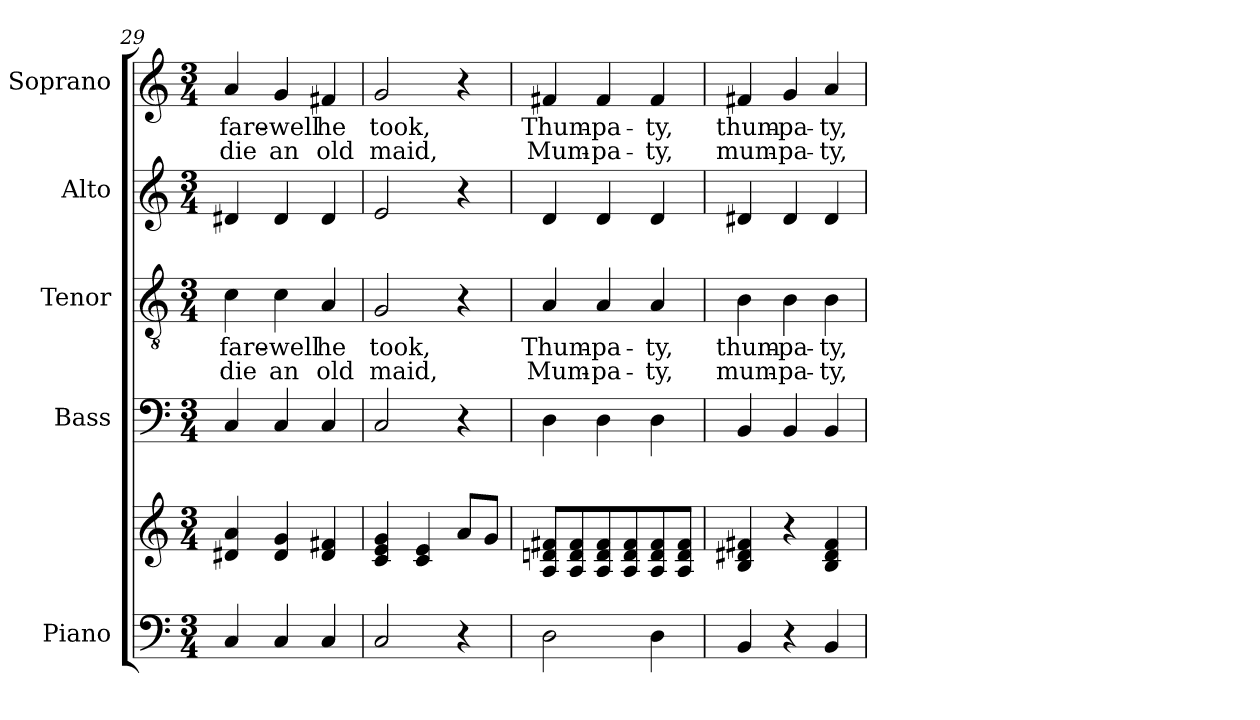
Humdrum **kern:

**kern	**kern	**kern	**kern	**text	**text	**kern	**kern	**text	**text
*part5	*part5	*part4	*part3	*part3	*part3	*part2	*part1	*part1	*part1
*staff6	*staff5	*staff4	*staff3	*staff3	*staff3	*staff2	*staff1	*staff1	*staff1
*I"Piano	*	*I"Bass	*I"Tenor	*	*	*I"Alto	*I"Soprano	*	*
*I'Pno.	*	*I'B.	*I'T.	*	*	*I'A.	*I'S.	*	*
*clefF4	*clefG2	*clefF4	*clefGv2	*	*	*clefG2	*clefG2	*	*
*	*	*	*ITrd7c12	*	*	*	*	*	*
*k[]	*k[]	*k[]	*k[]	*	*	*k[]	*k[]	*	*
*C:	*C:	*C:	*C:	*	*	*C:	*C:	*	*
*M3/4	*M3/4	*M3/4	*M3/4	*	*	*M3/4	*M3/4	*	*
=29	=29	=29	=29	=29	=29	=29	=29	=29	=29
!	!	!	!	!LO:LY:b:color=#000000	!LO:LY:b:color=#000000	!	!	!	!
!	!	!	!	!	!	!	!	!LO:LY:b:color=#000000	!LO:LY:b:color=#000000
4Ci/	4d#Xi/ 4ai	4Ci/	4Ci\	fare-	die	4d#Xi/	4ai/	fare-	die
!	!	!	!	!LO:LY:b:color=#000000	!LO:LY:b:color=#000000	!	!	!	!
!	!	!	!	!	!	!	!	!LO:LY:b:color=#000000	!LO:LY:b:color=#000000
4Ci/	4d#i/ 4gi	4Ci/	4Ci\	-well	an	4d#i/	4gi/	-well	an
!	!	!	!	!LO:LY:b:color=#000000	!LO:LY:b:color=#000000	!	!	!	!
!	!	!	!	!	!	!	!	!LO:LY:b:color=#000000	!LO:LY:b:color=#000000
4Ci/	4d#i/ 4f#Xi	4Ci/	4AAi/	he	old	4d#i/	4f#Xi/	he	old
=30	=30	=30	=30	=30	=30	=30	=30	=30	=30
!	!	!	!	!LO:LY:b:color=#000000	!LO:LY:b:color=#000000	!	!	!	!
!	!	!	!	!	!	!	!	!LO:LY:b:color=#000000	!LO:LY:b:color=#000000
2Ci/	4ci/ 4ei 4gi	2Ci/	2GGi/	took,	maid,	2ei/	2gi/	took,	maid,
.	4ci/ 4ei	.	.	.	.	.	.	.	.
4r	8ai/L	4r	4r	.	.	4r	4r	.	.
.	8gi/J	.	.	.	.	.	.	.	.
=31	=31	=31	=31	=31	=31	=31	=31	=31	=31
!	!	!	!	!LO:LY:b:color=#000000	!LO:LY:b:color=#000000	!	!	!	!
!	!	!	!	!	!	!	!	!LO:LY:b:color=#000000	!LO:LY:b:color=#000000
2Di\	8Ai/ 8dni 8f#XiL	4Di\	4AAi/	Thum-	Mum-	4di/	4f#Xi/	Thum-	Mum-
.	8Ai/ 8di 8f#i	.	.	.	.	.	.	.	.
!	!	!	!	!LO:LY:b:color=#000000	!LO:LY:b:color=#000000	!	!	!	!
!	!	!	!	!	!	!	!	!LO:LY:b:color=#000000	!LO:LY:b:color=#000000
.	8Ai/ 8di 8f#i	4Di\	4AAi/	-pa-	-pa-	4di/	4f#i/	-pa-	-pa-
.	8Ai/ 8di 8f#i	.	.	.	.	.	.	.	.
!	!	!	!	!LO:LY:b:color=#000000	!LO:LY:b:color=#000000	!	!	!	!
!	!	!	!	!	!	!	!	!LO:LY:b:color=#000000	!LO:LY:b:color=#000000
4Di\	8Ai/ 8di 8f#i	4Di\	4AAi/	-ty,	-ty,	4di/	4f#i/	-ty,	-ty,
.	8Ai/ 8di 8f#iJ	.	.	.	.	.	.	.	.
=32	=32	=32	=32	=32	=32	=32	=32	=32	=32
!	!	!	!	!LO:LY:b:color=#000000	!LO:LY:b:color=#000000	!	!	!	!
!	!	!	!	!	!	!	!	!LO:LY:b:color=#000000	!LO:LY:b:color=#000000
4BBi/	4Bi/ 4d#Xi 4f#Xi	4BBi/	4BBi\	thum-	mum-	4d#Xi/	4f#Xi/	thum-	mum-
!	!	!	!	!LO:LY:b:color=#000000	!LO:LY:b:color=#000000	!	!	!	!
!	!	!	!	!	!	!	!	!LO:LY:b:color=#000000	!LO:LY:b:color=#000000
4r	4r	4BBi/	4BBi\	-pa-	-pa-	4d#i/	4gi/	-pa-	-pa-
!	!	!	!	!LO:LY:b:color=#000000	!LO:LY:b:color=#000000	!	!	!	!
!	!	!	!	!	!	!	!	!LO:LY:b:color=#000000	!LO:LY:b:color=#000000
4BBi/	4Bi/ 4d#i 4f#i	4BBi/	4BBi\	-ty,	-ty,	4d#i/	4ai/	-ty,	-ty,
=	=	=	=	=	=	=	=	=	=
*-	*-	*-	*-	*-	*-	*-	*-	*-	*-
